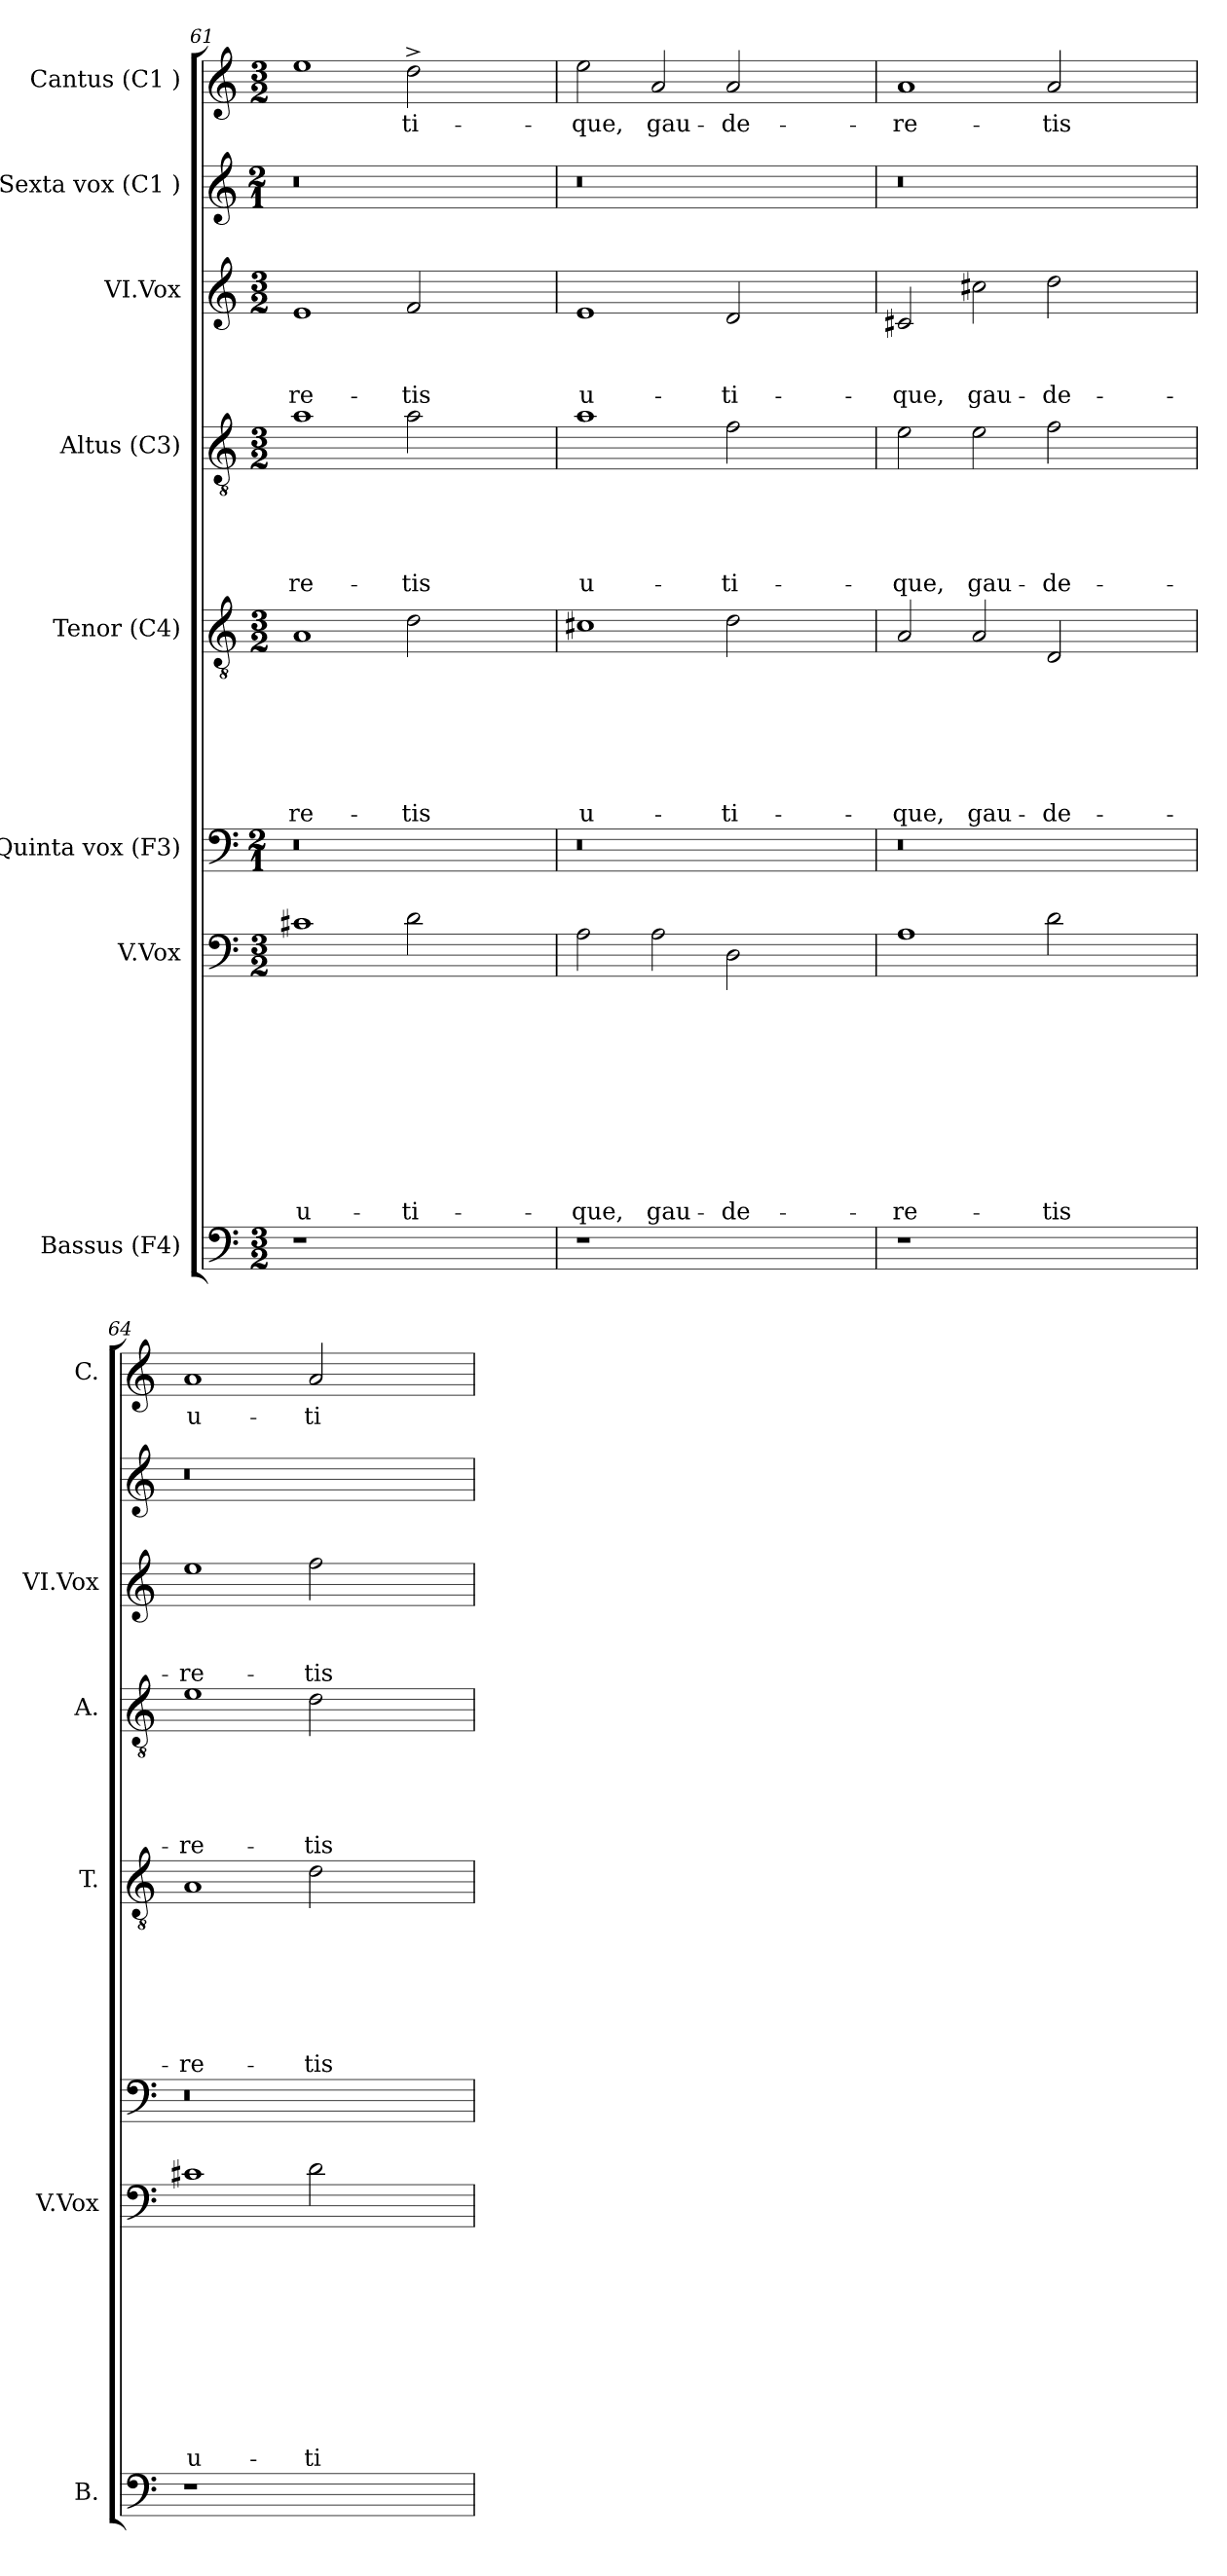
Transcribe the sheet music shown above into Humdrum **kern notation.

**kern	**kern	**text	**text	**text	**text	**text	**text	**text	**text	**text	**text	**kern	**kern	**text	**text	**text	**text	**text	**text	**text	**kern	**text	**text	**text	**text	**text	**kern	**text	**text	**text	**kern	**kern	**text
*part8	*part7	*part7	*part7	*part7	*part7	*part7	*part7	*part7	*part7	*part7	*part7	*part6	*part5	*part5	*part5	*part5	*part5	*part5	*part5	*part5	*part4	*part4	*part4	*part4	*part4	*part4	*part3	*part3	*part3	*part3	*part2	*part1	*part1
*staff8	*staff7	*staff7	*staff7	*staff7	*staff7	*staff7	*staff7	*staff7	*staff7	*staff7	*staff7	*staff6	*staff5	*staff5	*staff5	*staff5	*staff5	*staff5	*staff5	*staff5	*staff4	*staff4	*staff4	*staff4	*staff4	*staff4	*staff3	*staff3	*staff3	*staff3	*staff2	*staff1	*staff1
*I"Bassus (F4)	*I"V.Vox	*	*	*	*	*	*	*	*	*	*	*I"Quinta vox (F3)	*I"Tenor (C4)	*	*	*	*	*	*	*	*I"Altus (C3)	*	*	*	*	*	*I"VI.Vox	*	*	*	*I"Sexta vox (C1 )	*I"Cantus (C1 )	*
*I'B.	*I'V.Vox	*	*	*	*	*	*	*	*	*	*	*	*I'T.	*	*	*	*	*	*	*	*I'A.	*	*	*	*	*	*I'VI.Vox	*	*	*	*	*I'C.	*
!!LO:PB:g=z
*clefF4	*clefF4	*	*	*	*	*	*	*	*	*	*	*clefF4	*clefGv2	*	*	*	*	*	*	*	*clefGv2	*	*	*	*	*	*clefG2	*	*	*	*clefG2	*clefG2	*
*k[]	*k[]	*	*	*	*	*	*	*	*	*	*	*k[]	*k[]	*	*	*	*	*	*	*	*k[]	*	*	*	*	*	*k[]	*	*	*	*k[]	*k[]	*
*C:	*C:	*	*	*	*	*	*	*	*	*	*	*C:	*C:	*	*	*	*	*	*	*	*C:	*	*	*	*	*	*C:	*	*	*	*C:	*C:	*
*M3/2	*M3/2	*	*	*	*	*	*	*	*	*	*	*M2/1	*M3/2	*	*	*	*	*	*	*	*M3/2	*	*	*	*	*	*M3/2	*	*	*	*M2/1	*M3/2	*
=61	=61	=61	=61	=61	=61	=61	=61	=61	=61	=61	=61	=61	=61	=61	=61	=61	=61	=61	=61	=61	=61	=61	=61	=61	=61	=61	=61	=61	=61	=61	=61	=61	=61
!LO:N:vis=1	!	!	!	!	!	!	!	!	!	!	!LO:LY:b	!	!	!	!	!	!	!	!	!LO:LY:b	!	!	!	!	!	!LO:LY:b	!	!	!	!LO:LY:b	!	!	!
1.r	1c#X	.	.	.	.	.	.	.	.	.	u-	0r	1A	.	.	.	.	.	.	re-	1a	.	.	.	.	-re-	1e	.	.	-re-	0r	1ee	.
!	!	!	!	!	!	!	!	!	!	!	!LO:LY:b	!	!	!	!	!	!	!	!	!LO:LY:b	!	!	!	!	!	!LO:LY:b	!	!	!	!LO:LY:b	!	!	!LO:LY:b
.	2d\	.	.	.	.	.	.	.	.	.	-ti-	.	2d\	.	.	.	.	.	.	-tis	2a\	.	.	.	.	-tis	2f/	.	.	-tis	.	2dd^>\	-ti-
2ryy	2ryy	.	.	.	.	.	.	.	.	.	.	.	2ryy	.	.	.	.	.	.	.	2ryy	.	.	.	.	.	2ryy	.	.	.	.	2ryy	.
=62	=62	=62	=62	=62	=62	=62	=62	=62	=62	=62	=62	=62	=62	=62	=62	=62	=62	=62	=62	=62	=62	=62	=62	=62	=62	=62	=62	=62	=62	=62	=62	=62	=62
!LO:N:vis=1	!	!	!	!	!	!	!	!	!	!	!LO:LY:b	!	!	!	!	!	!	!	!	!LO:LY:b	!	!	!	!	!	!LO:LY:b	!	!	!	!LO:LY:b	!	!	!LO:LY:b
1.r	2A\	.	.	.	.	.	.	.	.	.	-que,	0r	1c#X	.	.	.	.	.	.	u-	1a	.	.	.	.	u-	1e	.	.	u-	0r	2ee\	-que,
!	!	!	!	!	!	!	!	!	!	!	!LO:LY:b	!	!	!	!	!	!	!	!	!	!	!	!	!	!	!	!	!	!	!	!	!	!LO:LY:b
.	2A\	.	.	.	.	.	.	.	.	.	gau-	.	.	.	.	.	.	.	.	.	.	.	.	.	.	.	.	.	.	.	.	2a/	gau-
!	!	!	!	!	!	!	!	!	!	!	!LO:LY:b	!	!	!	!	!	!	!	!	!LO:LY:b	!	!	!	!	!	!LO:LY:b	!	!	!	!LO:LY:b	!	!	!LO:LY:b
.	2D\	.	.	.	.	.	.	.	.	.	-de-	.	2d\	.	.	.	.	.	.	-ti-	2f\	.	.	.	.	-ti-	2d/	.	.	-ti-	.	2a/	-de-
2ryy	2ryy	.	.	.	.	.	.	.	.	.	.	.	2ryy	.	.	.	.	.	.	.	2ryy	.	.	.	.	.	2ryy	.	.	.	.	2ryy	.
=63	=63	=63	=63	=63	=63	=63	=63	=63	=63	=63	=63	=63	=63	=63	=63	=63	=63	=63	=63	=63	=63	=63	=63	=63	=63	=63	=63	=63	=63	=63	=63	=63	=63
!LO:N:vis=1	!	!	!	!	!	!	!	!	!	!	!LO:LY:b	!	!	!	!	!	!	!	!	!LO:LY:b	!	!	!	!	!	!LO:LY:b	!	!	!	!LO:LY:b	!	!	!LO:LY:b
1.r	1A	.	.	.	.	.	.	.	.	.	-re-	0r	2A/	.	.	.	.	.	.	-que,	2e\	.	.	.	.	-que,	2c#X/	.	.	-que,	0r	1a	-re-
!	!	!	!	!	!	!	!	!	!	!	!	!	!	!	!	!	!	!	!	!LO:LY:b	!	!	!	!	!	!LO:LY:b	!	!	!	!LO:LY:b	!	!	!
.	.	.	.	.	.	.	.	.	.	.	.	.	2A/	.	.	.	.	.	.	gau-	2e\	.	.	.	.	gau-	2cc#X\	.	.	gau-	.	.	.
!	!	!	!	!	!	!	!	!	!	!	!LO:LY:b	!	!	!	!	!	!	!	!	!LO:LY:b	!	!	!	!	!	!LO:LY:b	!	!	!	!LO:LY:b	!	!	!LO:LY:b
.	2d\	.	.	.	.	.	.	.	.	.	-tis	.	2D/	.	.	.	.	.	.	-de-	2f\	.	.	.	.	-de-	2dd\	.	.	-de-	.	2a/	-tis
2ryy	2ryy	.	.	.	.	.	.	.	.	.	.	.	2ryy	.	.	.	.	.	.	.	2ryy	.	.	.	.	.	2ryy	.	.	.	.	2ryy	.
=64	=64	=64	=64	=64	=64	=64	=64	=64	=64	=64	=64	=64	=64	=64	=64	=64	=64	=64	=64	=64	=64	=64	=64	=64	=64	=64	=64	=64	=64	=64	=64	=64	=64
!LO:N:vis=1	!	!	!	!	!	!	!	!	!	!	!LO:LY:b	!	!	!	!	!	!	!	!	!LO:LY:b	!	!	!	!	!	!LO:LY:b	!	!	!	!LO:LY:b	!	!	!LO:LY:b
1.r	1c#X	.	.	.	.	.	.	.	.	.	u-	0r	1A	.	.	.	.	.	.	-re-	1e	.	.	.	.	-re-	1ee	.	.	-re-	0r	1a	u-
!	!	!	!	!	!	!	!	!	!	!	!LO:LY:b	!	!	!	!	!	!	!	!	!LO:LY:b	!	!	!	!	!	!LO:LY:b	!	!	!	!LO:LY:b	!	!	!LO:LY:b
.	2d\	.	.	.	.	.	.	.	.	.	-ti-	.	2d\	.	.	.	.	.	.	-tis	2d\	.	.	.	.	-tis	2ff\	.	.	-tis	.	2a/	-ti-
2ryy	2ryy	.	.	.	.	.	.	.	.	.	.	.	2ryy	.	.	.	.	.	.	.	2ryy	.	.	.	.	.	2ryy	.	.	.	.	2ryy	.
=	=	=	=	=	=	=	=	=	=	=	=	=	=	=	=	=	=	=	=	=	=	=	=	=	=	=	=	=	=	=	=	=	=
*-	*-	*-	*-	*-	*-	*-	*-	*-	*-	*-	*-	*-	*-	*-	*-	*-	*-	*-	*-	*-	*-	*-	*-	*-	*-	*-	*-	*-	*-	*-	*-	*-	*-
